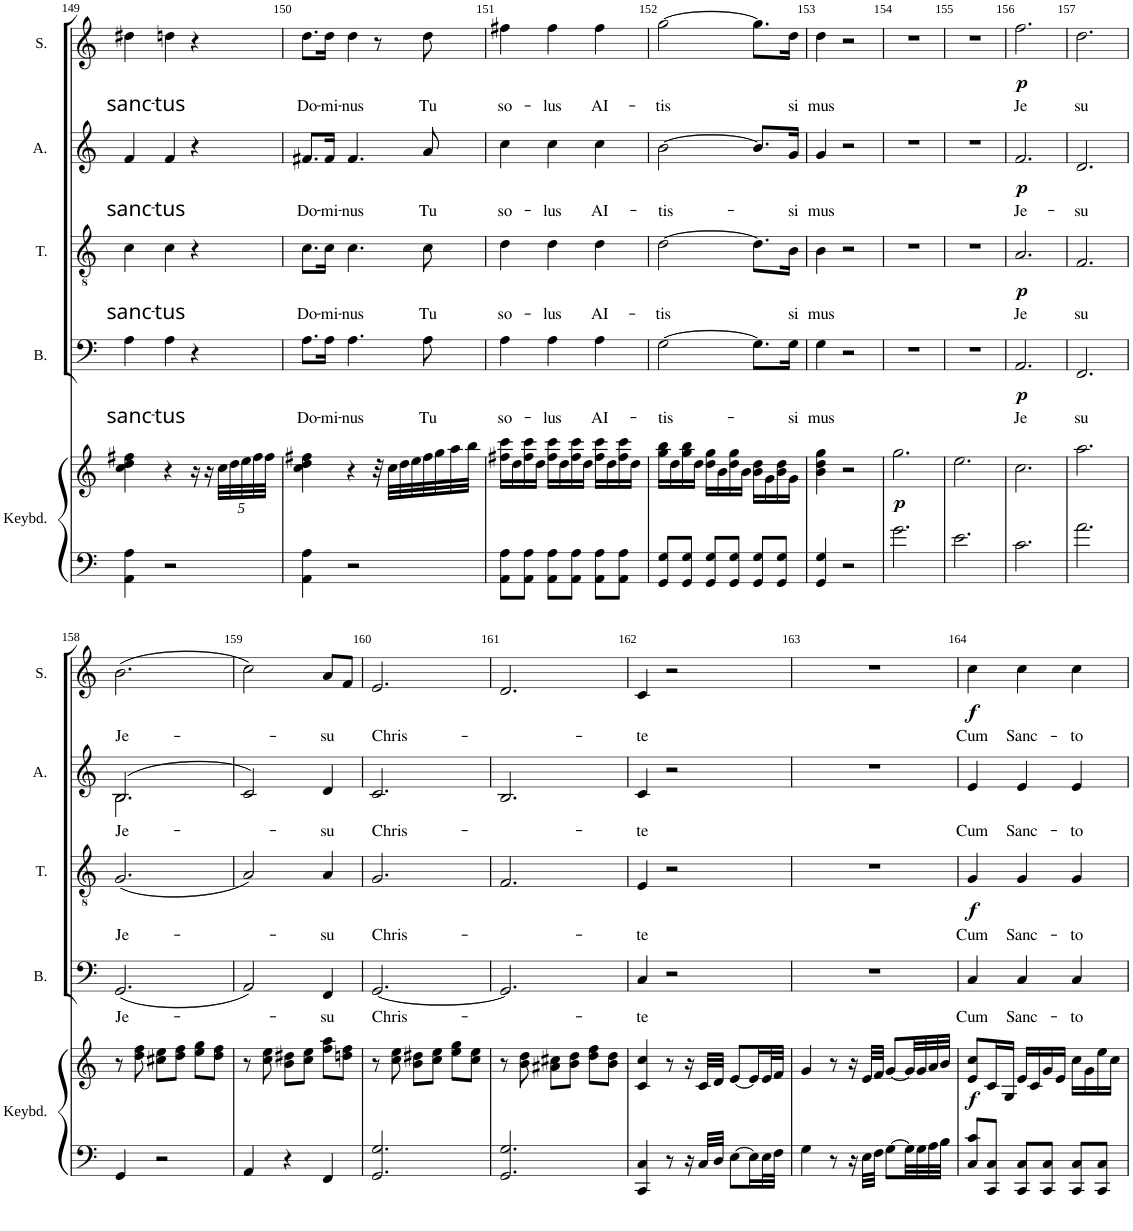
**kern	**kern	**dynam	**kern	**text	**dynam	**kern	**text	**dynam	**kern	**text	**dynam	**kern	**text	**dynam
*part5	*part5	*part5	*part4	*part4	*part4	*part3	*part3	*part3	*part2	*part2	*part2	*part1	*part1	*part1
*staff6	*staff5	*staff5/6	*staff4	*staff4	*staff4	*staff3	*staff3	*staff3	*staff2	*staff2	*staff2	*staff1	*staff1	*staff1
*I"Keyboard	*	*	*I"Bass	*	*	*I"Tenor	*	*	*I"Alto	*	*	*I"Soprano	*	*
*I'Keybd.	*	*	*I'B.	*	*	*I'T.	*	*	*I'A.	*	*	*I'S.	*	*
!!LO:PB:g=z
*clefF4	*clefG2	*	*clefF4	*	*	*clefGv2	*	*	*clefG2	*	*	*clefG2	*	*
*k[]	*k[]	*	*k[]	*	*	*k[]	*	*	*k[]	*	*	*k[]	*	*
*M3/4	*M3/4	*	*M3/4	*	*	*M3/4	*	*	*M3/4	*	*	*M3/4	*	*
=149	=149	=149	=149	=149	=149	=149	=149	=149	=149	=149	=149	=149	=149	=149
!	!	!	!	!LO:LY:b	!	!	!LO:LY:b	!	!	!LO:LY:b	!	!	!LO:LY:b	!
4AA\ 4A\	4cc\ 4dd\ 4ff#X\	.	4A\	sanc-	.	4c\	sanc-	.	4f/	sanc-	.	4dd#X\	sanc-	.
!	!	!	!	!LO:LY:b	!	!	!LO:LY:b	!	!	!LO:LY:b	!	!	!LO:LY:b	!
2r	4r	.	4A\	-tus	.	4c\	-tus	.	4f/	-tus	.	4ddn\	-tus	.
.	16r	.	4r	.	.	4r	.	.	4r	.	.	4r	.	.
.	16r	.	.	.	.	.	.	.	.	.	.	.	.	.
*	*Xbrackettup	*	*	*	*	*	*	*	*	*	*	*	*	*
.	40cc\LLL	.	.	.	.	.	.	.	.	.	.	.	.	.
.	40dd\	.	.	.	.	.	.	.	.	.	.	.	.	.
.	40ee\	.	.	.	.	.	.	.	.	.	.	.	.	.
.	40ff#\	.	.	.	.	.	.	.	.	.	.	.	.	.
.	40ff#\JJJ	.	.	.	.	.	.	.	.	.	.	.	.	.
=150	=150	=150	=150	=150	=150	=150	=150	=150	=150	=150	=150	=150	=150	=150
!	!	!	!	!LO:LY:b	!	!	!LO:LY:b	!	!	!LO:LY:b	!	!	!LO:LY:b	!
4AA\ 4A\	4cc\ 4dd\ 4ff#X\	.	8.A\L	-Do-	.	8.c\L	Do-	.	8.f#X/L	-Do-	.	8.dd\L	Do-	.
!	!	!	!	!LO:LY:b	!	!	!LO:LY:b	!	!	!LO:LY:b	!	!	!LO:LY:b	!
.	.	.	16A\Jk	-mi-	.	16c\Jk	-mi-	.	16f#/Jk	-mi-	.	16dd\Jk	-mi-	.
!	!	!	!	!LO:LY:b	!	!	!LO:LY:b	!	!	!LO:LY:b	!	!	!LO:LY:b	!
2r	4r	.	4.A\	-nus	.	4.c\	-nus	.	4.f#/	-nus	.	4dd\	-nus	.
.	32r	.	.	.	.	.	.	.	.	.	.	8r	.	.
.	32cc\LLL	.	.	.	.	.	.	.	.	.	.	.	.	.
.	32dd\	.	.	.	.	.	.	.	.	.	.	.	.	.
.	32ee\	.	.	.	.	.	.	.	.	.	.	.	.	.
!	!	!	!	!LO:LY:b	!	!	!LO:LY:b	!	!	!LO:LY:b	!	!	!LO:LY:b	!
.	32ff#\	.	8A\	-Tu	.	8c\	Tu	.	8a/	-Tu	.	8dd\	Tu	.
.	32gg\	.	.	.	.	.	.	.	.	.	.	.	.	.
.	32aa\	.	.	.	.	.	.	.	.	.	.	.	.	.
.	32bb\JJJ	.	.	.	.	.	.	.	.	.	.	.	.	.
=151	=151	=151	=151	=151	=151	=151	=151	=151	=151	=151	=151	=151	=151	=151
!	!	!	!	!LO:LY:b	!	!	!LO:LY:b	!	!	!LO:LY:b	!	!	!LO:LY:b	!
8AA\ 8A\L	16ff#X\ 16ccc\LL	.	4A\	so-	.	4d\	so-	.	4cc\	so-	.	4ff#X\	so-	.
.	16dd\	.	.	.	.	.	.	.	.	.	.	.	.	.
8AA\ 8A\J	16ff#\ 16ccc\	.	.	.	.	.	.	.	.	.	.	.	.	.
.	16dd\JJ	.	.	.	.	.	.	.	.	.	.	.	.	.
!	!	!	!	!LO:LY:b	!	!	!LO:LY:b	!	!	!LO:LY:b	!	!	!LO:LY:b	!
8AA\ 8A\L	16ff#\ 16ccc\LL	.	4A\	-lus	.	4d\	-lus	.	4cc\	-lus	.	4ff#\	-lus	.
.	16dd\	.	.	.	.	.	.	.	.	.	.	.	.	.
8AA\ 8A\J	16ff#\ 16ccc\	.	.	.	.	.	.	.	.	.	.	.	.	.
.	16dd\JJ	.	.	.	.	.	.	.	.	.	.	.	.	.
!	!	!	!	!LO:LY:b	!	!	!LO:LY:b	!	!	!LO:LY:b	!	!	!LO:LY:b	!
8AA\ 8A\L	16ff#\ 16ccc\LL	.	4A\	AI-	.	4d\	AI-	.	4cc\	AI-	.	4ff#\	AI-	.
.	16dd\	.	.	.	.	.	.	.	.	.	.	.	.	.
8AA\ 8A\J	16ff#\ 16ccc\	.	.	.	.	.	.	.	.	.	.	.	.	.
.	16dd\JJ	.	.	.	.	.	.	.	.	.	.	.	.	.
=152	=152	=152	=152	=152	=152	=152	=152	=152	=152	=152	=152	=152	=152	=152
!	!	!	!	!LO:LY:b	!	!	!LO:LY:b	!	!	!LO:LY:b	!	!	!LO:LY:b	!
8GG/ 8G/L	16gg\ 16bb\LL	.	[2G\	-tis-	.	[2d\	-tis	.	[2b\	-tis-	.	[2gg\	-tis	.
.	16dd\	.	.	.	.	.	.	.	.	.	.	.	.	.
8GG/ 8G/J	16gg\ 16bb\	.	.	.	.	.	.	.	.	.	.	.	.	.
.	16dd\JJ	.	.	.	.	.	.	.	.	.	.	.	.	.
8GG/ 8G/L	16dd\ 16gg\LL	.	.	.	.	.	.	.	.	.	.	.	.	.
.	16b\	.	.	.	.	.	.	.	.	.	.	.	.	.
8GG/ 8G/J	16dd\ 16gg\	.	.	.	.	.	.	.	.	.	.	.	.	.
.	16b\JJ	.	.	.	.	.	.	.	.	.	.	.	.	.
8GG/ 8G/L	16b\ 16dd\LL	.	8.G\L]	.	.	8.d\L]	.	.	8.b/L]	.	.	8.gg\L]	.	.
.	16g\	.	.	.	.	.	.	.	.	.	.	.	.	.
8GG/ 8G/J	16b\ 16dd\	.	.	.	.	.	.	.	.	.	.	.	.	.
!	!	!	!	!LO:LY:b	!	!	!LO:LY:b	!	!	!LO:LY:b	!	!	!LO:LY:b	!
.	16g\JJ	.	16G\Jk	-si	.	16B\Jk	si	.	16g/Jk	-si	.	16dd\Jk	si	.
=153	=153	=153	=153	=153	=153	=153	=153	=153	=153	=153	=153	=153	=153	=153
!	!	!	!	!LO:LY:b	!	!	!LO:LY:b	!	!	!LO:LY:b	!	!	!LO:LY:b	!
4GG/ 4G/	4b\ 4dd\ 4gg\	.	4G\	mus	.	4B\	mus	.	4g/	mus	.	4dd\	mus	.
2r	2r	.	2r	.	.	2r	.	.	2r	.	.	2r	.	.
=154	=154	=154	=154	=154	=154	=154	=154	=154	=154	=154	=154	=154	=154	=154
!	!	!LO:DY:b	!	!	!	!	!	!	!	!	!	!	!	!
2.g\	2.gg\	p	2.r	.	.	2.r	.	.	2.r	.	.	2.r	.	.
=155	=155	=155	=155	=155	=155	=155	=155	=155	=155	=155	=155	=155	=155	=155
2.e\	2.ee\	.	2.r	.	.	2.r	.	.	2.r	.	.	2.r	.	.
=156	=156	=156	=156	=156	=156	=156	=156	=156	=156	=156	=156	=156	=156	=156
!	!	!	!	!LO:LY:b	!LO:DY:b	!	!LO:LY:b	!LO:DY:b	!	!LO:LY:b	!LO:DY:b	!	!LO:LY:b	!LO:DY:b
2.c\	2.cc\	.	2.AA/	Je	p	2.A/	Je	p	2.f/	Je-	p	2.ff\	Je	p
=157	=157	=157	=157	=157	=157	=157	=157	=157	=157	=157	=157	=157	=157	=157
!	!	!	!	!LO:LY:b	!	!	!LO:LY:b	!	!	!LO:LY:b	!	!	!LO:LY:b	!
2.a\	2.aa\	.	2.FF/	su	.	2.F/	su	.	2.d/	-su	.	2.dd\	su	.
!!LO:LB:g=z
=158	=158	=158	=158	=158	=158	=158	=158	=158	=158	=158	=158	=158	=158	=158
!	!	!	!	!LO:LY:b	!	!	!LO:LY:b	!	!	!LO:LY:b	!	!	!LO:LY:b	!
*	*	*	*	*	*	*	*	*	*^	*	*	*	*	*
4GG/	8r	.	(2.GG/	Je-	.	(2.G/	Je-	.	(2.B/	2.B\	Je-	.	(2.b\	Je-	.
.	8dd\ 8ff\	.	.	.	.	.	.	.	.	.	.	.	.	.	.
2r	8cc#X\ 8ee\L	.	.	.	.	.	.	.	.	.	.	.	.	.	.
.	8dd\ 8ff\J	.	.	.	.	.	.	.	.	.	.	.	.	.	.
.	8ee\ 8gg\L	.	.	.	.	.	.	.	.	.	.	.	.	.	.
.	8dd\ 8ff\J	.	.	.	.	.	.	.	.	.	.	.	.	.	.
*	*	*	*	*	*	*	*	*	*v	*v	*	*	*	*	*
=159	=159	=159	=159	=159	=159	=159	=159	=159	=159	=159	=159	=159	=159	=159
4AA/	8r	.	2AA/)	.	.	2A/)	.	.	2c/)	.	.	2cc\)	.	.
.	8cc\ 8ee\	.	.	.	.	.	.	.	.	.	.	.	.	.
4r	8b\ 8dd#X\L	.	.	.	.	.	.	.	.	.	.	.	.	.
.	8cc\ 8ee\J	.	.	.	.	.	.	.	.	.	.	.	.	.
!	!	!	!	!LO:LY:b	!	!	!LO:LY:b	!	!	!LO:LY:b	!	!	!LO:LY:b	!
4FF/	8ff\ 8aa\L	.	4FF/	-su	.	4A/	-su	.	4d/	-su	.	8a/L	-su	.
.	8ddn\ 8ff\J	.	.	.	.	.	.	.	.	.	.	8f/J	.	.
=160	=160	=160	=160	=160	=160	=160	=160	=160	=160	=160	=160	=160	=160	=160
!	!	!	!	!LO:LY:b	!	!	!LO:LY:b	!	!	!LO:LY:b	!	!	!LO:LY:b	!
2.GG/ 2.G/	8r	.	[2.GG/	Chris-	.	2.G/	Chris-	.	2.c/	Chris-	.	2.e/	Chris-	.
.	8cc\ 8ee\	.	.	.	.	.	.	.	.	.	.	.	.	.
.	8b\ 8dd#X\L	.	.	.	.	.	.	.	.	.	.	.	.	.
.	8cc\ 8ee\J	.	.	.	.	.	.	.	.	.	.	.	.	.
.	8ee\ 8gg\L	.	.	.	.	.	.	.	.	.	.	.	.	.
.	8cc\ 8ee\J	.	.	.	.	.	.	.	.	.	.	.	.	.
=161	=161	=161	=161	=161	=161	=161	=161	=161	=161	=161	=161	=161	=161	=161
2.GG/ 2.G/	8r	.	2.GG/]	.	.	2.F/	.	.	2.B/	.	.	2.d/	.	.
.	8b\ 8dd\	.	.	.	.	.	.	.	.	.	.	.	.	.
.	8a#X\ 8cc#X\L	.	.	.	.	.	.	.	.	.	.	.	.	.
.	8b\ 8dd\J	.	.	.	.	.	.	.	.	.	.	.	.	.
.	8dd\ 8ff\L	.	.	.	.	.	.	.	.	.	.	.	.	.
.	8b\ 8dd\J	.	.	.	.	.	.	.	.	.	.	.	.	.
=162	=162	=162	=162	=162	=162	=162	=162	=162	=162	=162	=162	=162	=162	=162
!	!	!	!	!LO:LY:b	!	!	!LO:LY:b	!	!	!LO:LY:b	!	!	!LO:LY:b	!
4CC/ 4C/	4c/ 4cc/	.	4C/	-te	.	4E/	-te	.	4c/	-te	.	4c/	-te	.
8r	8r	.	2r	.	.	2r	.	.	2r	.	.	2r	.	.
16r	16r	.	.	.	.	.	.	.	.	.	.	.	.	.
32C/LLL	32c/LLL	.	.	.	.	.	.	.	.	.	.	.	.	.
32D/JJJ	32d/JJJ	.	.	.	.	.	.	.	.	.	.	.	.	.
[8E\L	[8e/L	.	.	.	.	.	.	.	.	.	.	.	.	.
16E\L]	16e/L]	.	.	.	.	.	.	.	.	.	.	.	.	.
32E\L	32e/L	.	.	.	.	.	.	.	.	.	.	.	.	.
32F\JJJ	32f/JJJ	.	.	.	.	.	.	.	.	.	.	.	.	.
=163	=163	=163	=163	=163	=163	=163	=163	=163	=163	=163	=163	=163	=163	=163
4G\	4g/	.	2.r	.	.	2.r	.	.	2.r	.	.	2.r	.	.
8r	8r	.	.	.	.	.	.	.	.	.	.	.	.	.
16r	16r	.	.	.	.	.	.	.	.	.	.	.	.	.
32E\LLL	32e/LLL	.	.	.	.	.	.	.	.	.	.	.	.	.
32F\JJJ	32f/JJJ	.	.	.	.	.	.	.	.	.	.	.	.	.
[8G\L	[8g/L	.	.	.	.	.	.	.	.	.	.	.	.	.
32G\LL]	32g/LL]	.	.	.	.	.	.	.	.	.	.	.	.	.
32G\	32g/	.	.	.	.	.	.	.	.	.	.	.	.	.
32A\	32a/	.	.	.	.	.	.	.	.	.	.	.	.	.
32B\JJJ	32b/JJJ	.	.	.	.	.	.	.	.	.	.	.	.	.
=164	=164	=164	=164	=164	=164	=164	=164	=164	=164	=164	=164	=164	=164	=164
!	!	!LO:DY:b	!	!LO:LY:b	!	!	!LO:LY:b	!LO:DY:b	!	!LO:LY:b	!	!	!LO:LY:b	!LO:DY:b
8C/ 8c/L	8e/ 8cc/L	f	4C/	Cum	.	4G/	Cum	f	4e/	Cum	.	4cc\	Cum	f
8CC/ 8C/J	16c/L	.	.	.	.	.	.	.	.	.	.	.	.	.
.	16G/JJ	.	.	.	.	.	.	.	.	.	.	.	.	.
!	!	!	!	!LO:LY:b	!	!	!LO:LY:b	!	!	!LO:LY:b	!	!	!LO:LY:b	!
8CC/ 8C/L	16e/LL	.	4C/	Sanc-	.	4G/	Sanc-	.	4e/	Sanc-	.	4cc\	Sanc-	.
.	16c/	.	.	.	.	.	.	.	.	.	.	.	.	.
8CC/ 8C/J	16g/	.	.	.	.	.	.	.	.	.	.	.	.	.
.	16e/JJ	.	.	.	.	.	.	.	.	.	.	.	.	.
!	!	!	!	!LO:LY:b	!	!	!LO:LY:b	!	!	!LO:LY:b	!	!	!LO:LY:b	!
8CC/ 8C/L	16cc\LL	.	4C/	-to	.	4G/	-to	.	4e/	-to	.	4cc\	-to	.
.	16g\	.	.	.	.	.	.	.	.	.	.	.	.	.
8CC/ 8C/J	16ee\	.	.	.	.	.	.	.	.	.	.	.	.	.
.	16cc\JJ	.	.	.	.	.	.	.	.	.	.	.	.	.
=	=	=	=	=	=	=	=	=	=	=	=	=	=	=
*-	*-	*-	*-	*-	*-	*-	*-	*-	*-	*-	*-	*-	*-	*-
